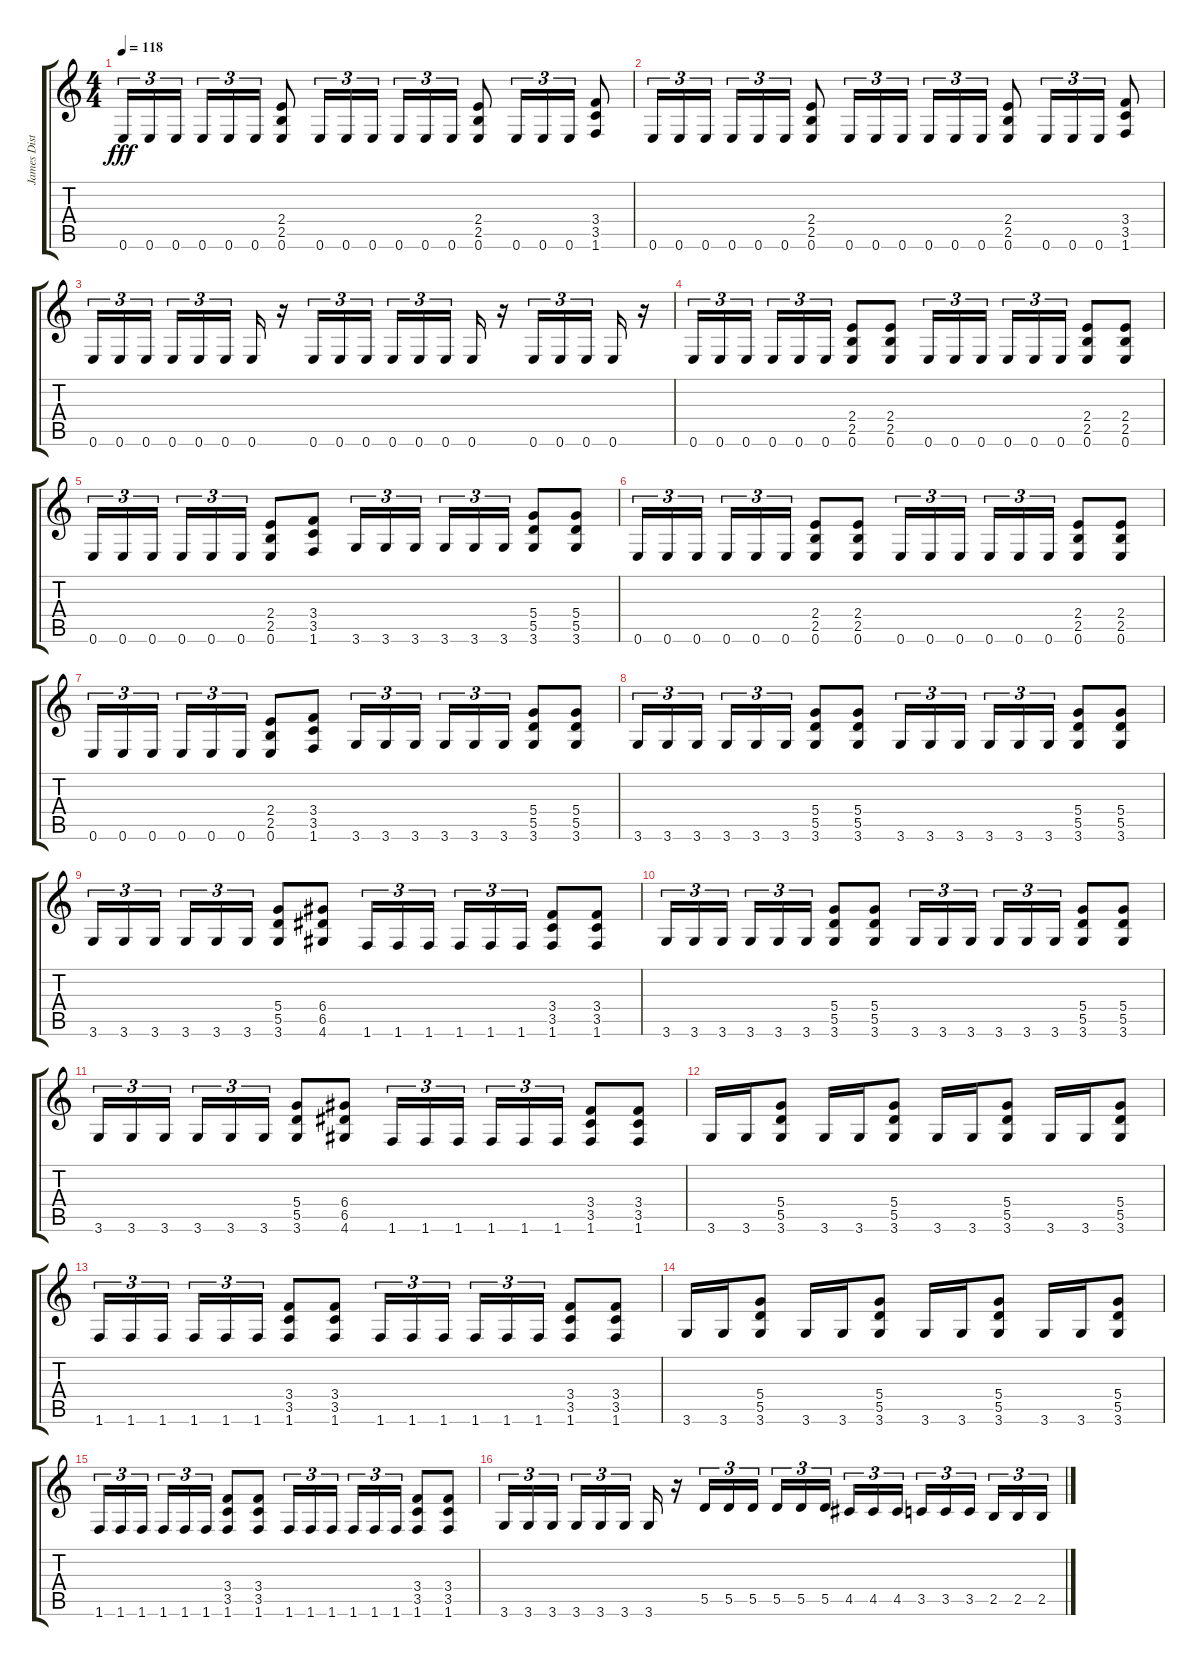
\track ("James Distortion" "James Dist") {instrument distortionguitar}
\staff {score tabs}
\tuning (E4 B3 G3 D3 A2 E2) {hide}
\ts (4 4)
\tempo 118
\clef g2
\ks c
0.6.16{tu (3 2) dy fff} 0.6.16{tu (3 2)} 0.6.16{tu (3 2)} 0.6.16{tu (3 2)} 0.6.16{tu (3 2)} 0.6.16{tu (3 2)} (2.4 2.5 0.6).8 0.6.16{tu (3 2)} 0.6.16{tu (3 2)} 0.6.16{tu (3 2)} 0.6.16{tu (3 2)} 0.6.16{tu (3 2)} 0.6.16{tu (3 2)} (2.4 2.5 0.6).8 0.6.16{tu (3 2)} 0.6.16{tu (3 2)} 0.6.16{tu (3 2)} (3.4 3.5 1.6).8 |
0.6.16{tu (3 2)} 0.6.16{tu (3 2)} 0.6.16{tu (3 2)} 0.6.16{tu (3 2)} 0.6.16{tu (3 2)} 0.6.16{tu (3 2)} (2.4 2.5 0.6).8 0.6.16{tu (3 2)} 0.6.16{tu (3 2)} 0.6.16{tu (3 2)} 0.6.16{tu (3 2)} 0.6.16{tu (3 2)} 0.6.16{tu (3 2)} (2.4 2.5 0.6).8 0.6.16{tu (3 2)} 0.6.16{tu (3 2)} 0.6.16{tu (3 2)} (3.4 3.5 1.6).8 |
0.6.16{tu (3 2)} 0.6.16{tu (3 2)} 0.6.16{tu (3 2)} 0.6.16{tu (3 2)} 0.6.16{tu (3 2)} 0.6.16{tu (3 2)} 0.6.16 r.16 0.6.16{tu (3 2)} 0.6.16{tu (3 2)} 0.6.16{tu (3 2)} 0.6.16{tu (3 2)} 0.6.16{tu (3 2)} 0.6.16{tu (3 2)} 0.6.16 r.16 0.6.16{tu (3 2)} 0.6.16{tu (3 2)} 0.6.16{tu (3 2)} 0.6.16 r.16 |
0.6.16{tu (3 2)} 0.6.16{tu (3 2)} 0.6.16{tu (3 2)} 0.6.16{tu (3 2)} 0.6.16{tu (3 2)} 0.6.16{tu (3 2)} (2.4 2.5 0.6).8 (2.4 2.5 0.6).8 0.6.16{tu (3 2)} 0.6.16{tu (3 2)} 0.6.16{tu (3 2)} 0.6.16{tu (3 2)} 0.6.16{tu (3 2)} 0.6.16{tu (3 2)} (2.4 2.5 0.6).8 (2.4 2.5 0.6).8 |
0.6.16{tu (3 2)} 0.6.16{tu (3 2)} 0.6.16{tu (3 2)} 0.6.16{tu (3 2)} 0.6.16{tu (3 2)} 0.6.16{tu (3 2)} (2.4 2.5 0.6).8 (3.4 3.5 1.6).8 3.6.16{tu (3 2)} 3.6.16{tu (3 2)} 3.6.16{tu (3 2)} 3.6.16{tu (3 2)} 3.6.16{tu (3 2)} 3.6.16{tu (3 2)} (5.4 5.5 3.6).8 (5.4 5.5 3.6).8 |
0.6.16{tu (3 2)} 0.6.16{tu (3 2)} 0.6.16{tu (3 2)} 0.6.16{tu (3 2)} 0.6.16{tu (3 2)} 0.6.16{tu (3 2)} (2.4 2.5 0.6).8 (2.4 2.5 0.6).8 0.6.16{tu (3 2)} 0.6.16{tu (3 2)} 0.6.16{tu (3 2)} 0.6.16{tu (3 2)} 0.6.16{tu (3 2)} 0.6.16{tu (3 2)} (2.4 2.5 0.6).8 (2.4 2.5 0.6).8 |
0.6.16{tu (3 2)} 0.6.16{tu (3 2)} 0.6.16{tu (3 2)} 0.6.16{tu (3 2)} 0.6.16{tu (3 2)} 0.6.16{tu (3 2)} (2.4 2.5 0.6).8 (3.4 3.5 1.6).8 3.6.16{tu (3 2)} 3.6.16{tu (3 2)} 3.6.16{tu (3 2)} 3.6.16{tu (3 2)} 3.6.16{tu (3 2)} 3.6.16{tu (3 2)} (5.4 5.5 3.6).8 (5.4 5.5 3.6).8 |
3.6.16{tu (3 2)} 3.6.16{tu (3 2)} 3.6.16{tu (3 2)} 3.6.16{tu (3 2)} 3.6.16{tu (3 2)} 3.6.16{tu (3 2)} (5.4 5.5 3.6).8 (5.4 5.5 3.6).8 3.6.16{tu (3 2)} 3.6.16{tu (3 2)} 3.6.16{tu (3 2)} 3.6.16{tu (3 2)} 3.6.16{tu (3 2)} 3.6.16{tu (3 2)} (5.4 5.5 3.6).8 (5.4 5.5 3.6).8 |
3.6.16{tu (3 2)} 3.6.16{tu (3 2)} 3.6.16{tu (3 2)} 3.6.16{tu (3 2)} 3.6.16{tu (3 2)} 3.6.16{tu (3 2)} (5.4 5.5 3.6).8 (6.4 6.5 4.6).8 1.6.16{tu (3 2)} 1.6.16{tu (3 2)} 1.6.16{tu (3 2)} 1.6.16{tu (3 2)} 1.6.16{tu (3 2)} 1.6.16{tu (3 2)} (3.4 3.5 1.6).8 (3.4 3.5 1.6).8 |
3.6.16{tu (3 2)} 3.6.16{tu (3 2)} 3.6.16{tu (3 2)} 3.6.16{tu (3 2)} 3.6.16{tu (3 2)} 3.6.16{tu (3 2)} (5.4 5.5 3.6).8 (5.4 5.5 3.6).8 3.6.16{tu (3 2)} 3.6.16{tu (3 2)} 3.6.16{tu (3 2)} 3.6.16{tu (3 2)} 3.6.16{tu (3 2)} 3.6.16{tu (3 2)} (5.4 5.5 3.6).8 (5.4 5.5 3.6).8 |
3.6.16{tu (3 2)} 3.6.16{tu (3 2)} 3.6.16{tu (3 2)} 3.6.16{tu (3 2)} 3.6.16{tu (3 2)} 3.6.16{tu (3 2)} (5.4 5.5 3.6).8 (6.4 6.5 4.6).8 1.6.16{tu (3 2)} 1.6.16{tu (3 2)} 1.6.16{tu (3 2)} 1.6.16{tu (3 2)} 1.6.16{tu (3 2)} 1.6.16{tu (3 2)} (3.4 3.5 1.6).8 (3.4 3.5 1.6).8 |
3.6.16 3.6.16 (5.4 5.5 3.6).8 3.6.16 3.6.16 (5.4 5.5 3.6).8 3.6.16 3.6.16 (5.4 5.5 3.6).8 3.6.16 3.6.16 (5.4 5.5 3.6).8 |
1.6.16{tu (3 2)} 1.6.16{tu (3 2)} 1.6.16{tu (3 2)} 1.6.16{tu (3 2)} 1.6.16{tu (3 2)} 1.6.16{tu (3 2)} (3.4 3.5 1.6).8 (3.4 3.5 1.6).8 1.6.16{tu (3 2)} 1.6.16{tu (3 2)} 1.6.16{tu (3 2)} 1.6.16{tu (3 2)} 1.6.16{tu (3 2)} 1.6.16{tu (3 2)} (3.4 3.5 1.6).8 (3.4 3.5 1.6).8 |
3.6.16 3.6.16 (5.4 5.5 3.6).8 3.6.16 3.6.16 (5.4 5.5 3.6).8 3.6.16 3.6.16 (5.4 5.5 3.6).8 3.6.16 3.6.16 (5.4 5.5 3.6).8 |
1.6.16{tu (3 2)} 1.6.16{tu (3 2)} 1.6.16{tu (3 2)} 1.6.16{tu (3 2)} 1.6.16{tu (3 2)} 1.6.16{tu (3 2)} (3.4 3.5 1.6).8 (3.4 3.5 1.6).8 1.6.16{tu (3 2)} 1.6.16{tu (3 2)} 1.6.16{tu (3 2)} 1.6.16{tu (3 2)} 1.6.16{tu (3 2)} 1.6.16{tu (3 2)} (3.4 3.5 1.6).8 (3.4 3.5 1.6).8 |
3.6.16{tu (3 2)} 3.6.16{tu (3 2)} 3.6.16{tu (3 2)} 3.6.16{tu (3 2)} 3.6.16{tu (3 2)} 3.6.16{tu (3 2)} 3.6.16 r.16 5.5.16{tu (3 2)} 5.5.16{tu (3 2)} 5.5.16{tu (3 2)} 5.5.16{tu (3 2)} 5.5.16{tu (3 2)} 5.5.16{tu (3 2)} 4.5.16{tu (3 2)} 4.5.16{tu (3 2)} 4.5.16{tu (3 2)} 3.5.16{tu (3 2)} 3.5.16{tu (3 2)} 3.5.16{tu (3 2)} 2.5.16{tu (3 2)} 2.5.16{tu (3 2)} 2.5.16{tu (3 2)}
